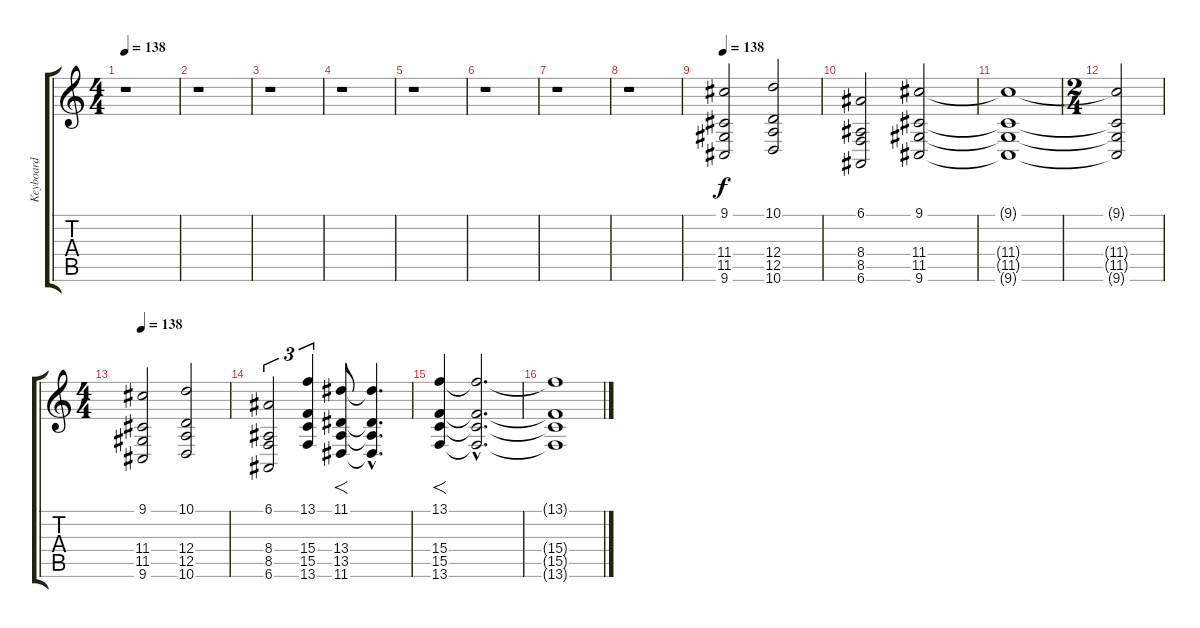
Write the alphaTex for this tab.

\track ("Keyboard" "Keyboard") {instrument pad4choir}
\staff {score tabs}
\tuning (E4 B3 G3 D3 A2 E2) {hide}
\ts (4 4)
\tempo 138
\clef g2
\ks c
r.1{dy f} |
r.1 |
r.1 |
r.1 |
r.1 |
r.1 |
r.1 |
r.1 |
\tempo 138
(9.1 11.4 11.5 9.6).2 (10.1 12.4 12.5 10.6).2 |
(6.1 8.4 8.5 6.6).2 (9.1 11.4 11.5 9.6).2 |
(9.1{t} 11.4{t} 11.5{t} 9.6{t}).1 |
\ts (2 4)
(9.1{t} 11.4{t} 11.5{t} 9.6{t}).2 |
\ts (4 4)
\tempo 138
(9.1 11.4 11.5 9.6).2 (10.1 12.4 12.5 10.6).2 |
(6.1 8.4 8.5 6.6).2{tu (3 2)} (13.1 15.4 15.5 13.6).4{tu (3 2)} (11.1 13.4 13.5 11.6).8{f} (11.1{hac t} 13.4{hac t} 13.5{hac t} 11.6{hac t}).4{d} |
(13.1 15.4 15.5 13.6).4{f} (13.1{hac t} 15.4{hac t} 15.5{hac t} 13.6{hac t}).2{d} |
(13.1{t} 15.4{t} 15.5{t} 13.6{t}).1
